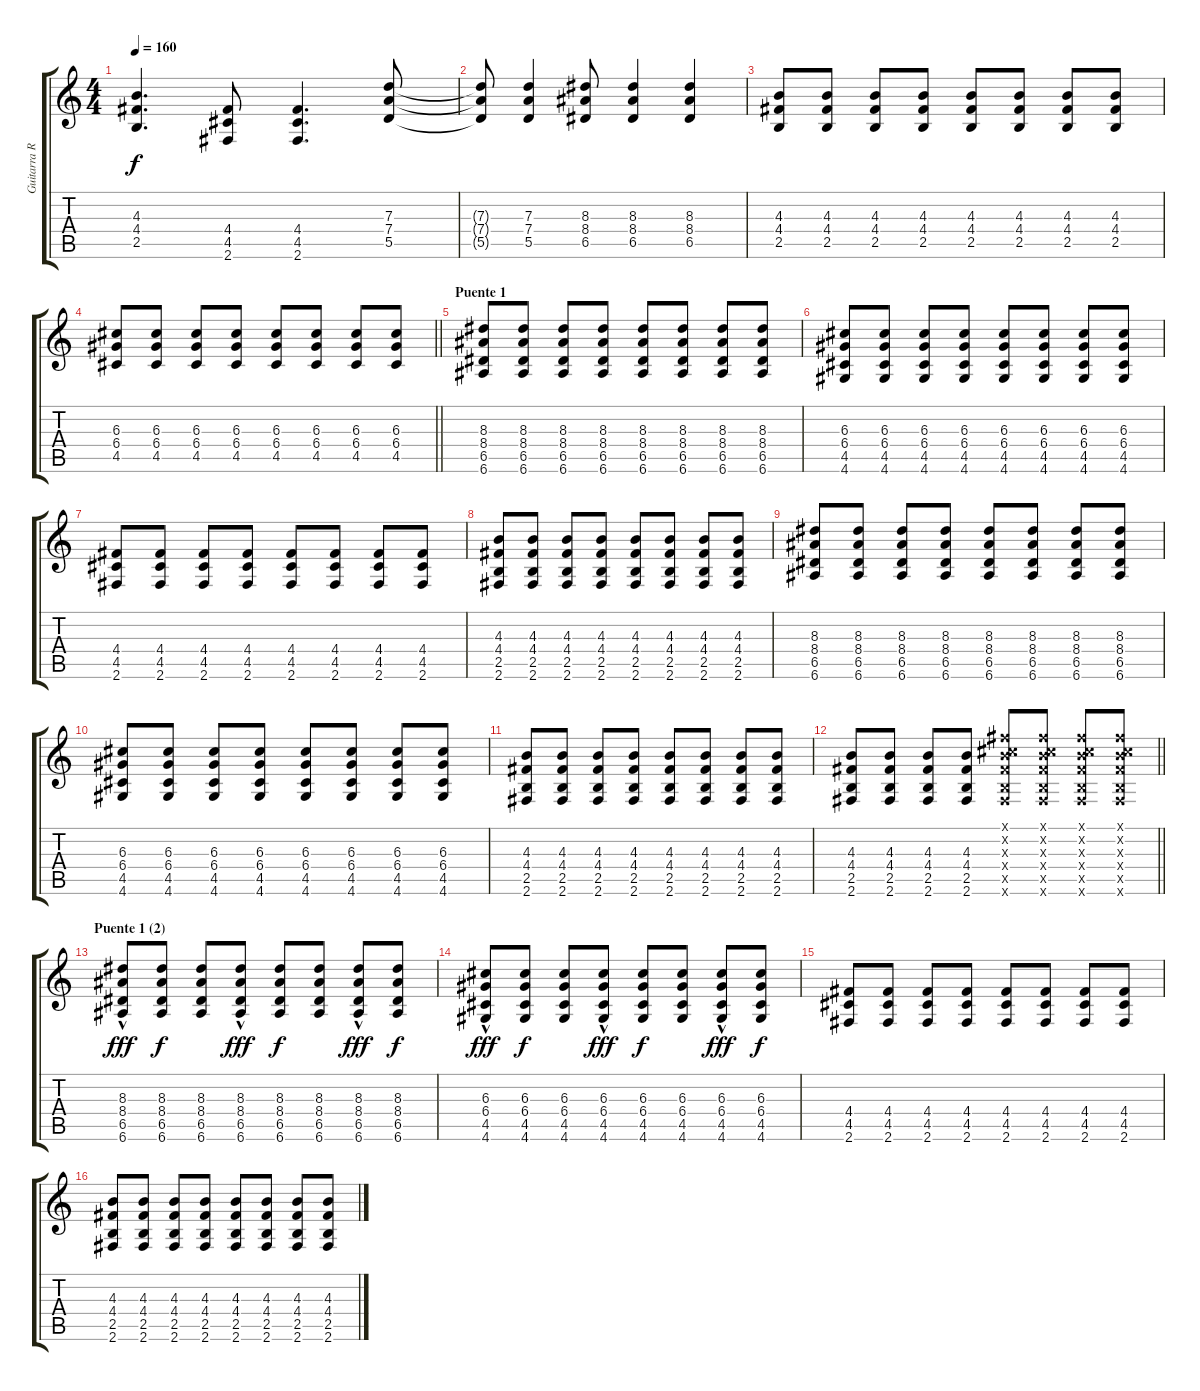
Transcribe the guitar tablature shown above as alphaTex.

\track ("Guitarra Rítmica" "Guitarra R") {instrument overdrivenguitar}
\staff {score tabs}
\tuning (E4 B3 G3 D3 A2 E2) {hide}
\ts (4 4)
\tempo 160
\clef g2
\ks c
(4.3 4.4 2.5).4{d dy f} (4.4 4.5 2.6).8 (4.4 4.5 2.6).4{d} (7.3 7.4 5.5).8 |
(7.3{t} 7.4{t} 5.5{t}).8 (7.3 7.4 5.5).4 (8.3 8.4 6.5).8 (8.3 8.4 6.5).4 (8.3 8.4 6.5).4 |
(4.3 4.4 2.5).8 (4.3 4.4 2.5).8 (4.3 4.4 2.5).8 (4.3 4.4 2.5).8 (4.3 4.4 2.5).8 (4.3 4.4 2.5).8 (4.3 4.4 2.5).8 (4.3 4.4 2.5).8 |
\barLineRight lightlight
(6.3 6.4 4.5).8 (6.3 6.4 4.5).8 (6.3 6.4 4.5).8 (6.3 6.4 4.5).8 (6.3 6.4 4.5).8 (6.3 6.4 4.5).8 (6.3 6.4 4.5).8 (6.3 6.4 4.5).8 |
\section ("" "Puente 1")
(8.3 8.4 6.5 6.6).8 (8.3 8.4 6.5 6.6).8 (8.3 8.4 6.5 6.6).8 (8.3 8.4 6.5 6.6).8 (8.3 8.4 6.5 6.6).8 (8.3 8.4 6.5 6.6).8 (8.3 8.4 6.5 6.6).8 (8.3 8.4 6.5 6.6).8 |
(6.3 6.4 4.5 4.6).8 (6.3 6.4 4.5 4.6).8 (6.3 6.4 4.5 4.6).8 (6.3 6.4 4.5 4.6).8 (6.3 6.4 4.5 4.6).8 (6.3 6.4 4.5 4.6).8 (6.3 6.4 4.5 4.6).8 (6.3 6.4 4.5 4.6).8 |
(4.4 4.5 2.6).8 (4.4 4.5 2.6).8 (4.4 4.5 2.6).8 (4.4 4.5 2.6).8 (4.4 4.5 2.6).8 (4.4 4.5 2.6).8 (4.4 4.5 2.6).8 (4.4 4.5 2.6).8 |
(4.3 4.4 2.5 2.6).8 (4.3 4.4 2.5 2.6).8 (4.3 4.4 2.5 2.6).8 (4.3 4.4 2.5 2.6).8 (4.3 4.4 2.5 2.6).8 (4.3 4.4 2.5 2.6).8 (4.3 4.4 2.5 2.6).8 (4.3 4.4 2.5 2.6).8 |
(8.3 8.4 6.5 6.6).8 (8.3 8.4 6.5 6.6).8 (8.3 8.4 6.5 6.6).8 (8.3 8.4 6.5 6.6).8 (8.3 8.4 6.5 6.6).8 (8.3 8.4 6.5 6.6).8 (8.3 8.4 6.5 6.6).8 (8.3 8.4 6.5 6.6).8 |
(6.3 6.4 4.5 4.6).8 (6.3 6.4 4.5 4.6).8 (6.3 6.4 4.5 4.6).8 (6.3 6.4 4.5 4.6).8 (6.3 6.4 4.5 4.6).8 (6.3 6.4 4.5 4.6).8 (6.3 6.4 4.5 4.6).8 (6.3 6.4 4.5 4.6).8 |
(4.3 4.4 2.5 2.6).8 (4.3 4.4 2.5 2.6).8 (4.3 4.4 2.5 2.6).8 (4.3 4.4 2.5 2.6).8 (4.3 4.4 2.5 2.6).8 (4.3 4.4 2.5 2.6).8 (4.3 4.4 2.5 2.6).8 (4.3 4.4 2.5 2.6).8 |
\barLineRight lightlight
(4.3 4.4 2.5 2.6).8 (4.3 4.4 2.5 2.6).8 (4.3 4.4 2.5 2.6).8 (4.3 4.4 2.5 2.6).8 (2.1{x} 2.2{x} 4.3{x} 4.4{x} 2.5{x} 2.6{x}).8 (2.1{x} 2.2{x} 4.3{x} 4.4{x} 2.5{x} 2.6{x}).8 (2.1{x} 2.2{x} 4.3{x} 4.4{x} 2.5{x} 2.6{x}).8 (2.1{x} 2.2{x} 4.3{x} 4.4{x} 2.5{x} 2.6{x}).8 |
\section ("" "Puente 1 (2)")
(8.3{hac} 8.4 6.5 6.6).8{dy fff} (8.3 8.4 6.5 6.6).8{dy f} (8.3 8.4 6.5 6.6).8 (8.3{hac} 8.4 6.5 6.6).8{dy fff} (8.3 8.4 6.5 6.6).8{dy f} (8.3 8.4 6.5 6.6).8 (8.3{hac} 8.4 6.5 6.6).8{dy fff} (8.3 8.4 6.5 6.6).8{dy f} |
(6.3{hac} 6.4 4.5 4.6).8{dy fff} (6.3 6.4 4.5 4.6).8{dy f} (6.3 6.4 4.5 4.6).8 (6.3{hac} 6.4 4.5 4.6).8{dy fff} (6.3 6.4 4.5 4.6).8{dy f} (6.3 6.4 4.5 4.6).8 (6.3{hac} 6.4 4.5 4.6).8{dy fff} (6.3 6.4 4.5 4.6).8{dy f} |
(4.4 4.5 2.6).8 (4.4 4.5 2.6).8 (4.4 4.5 2.6).8 (4.4 4.5 2.6).8 (4.4 4.5 2.6).8 (4.4 4.5 2.6).8 (4.4 4.5 2.6).8 (4.4 4.5 2.6).8 |
(4.3 4.4 2.5 2.6).8 (4.3 4.4 2.5 2.6).8 (4.3 4.4 2.5 2.6).8 (4.3 4.4 2.5 2.6).8 (4.3 4.4 2.5 2.6).8 (4.3 4.4 2.5 2.6).8 (4.3 4.4 2.5 2.6).8 (4.3 4.4 2.5 2.6).8
